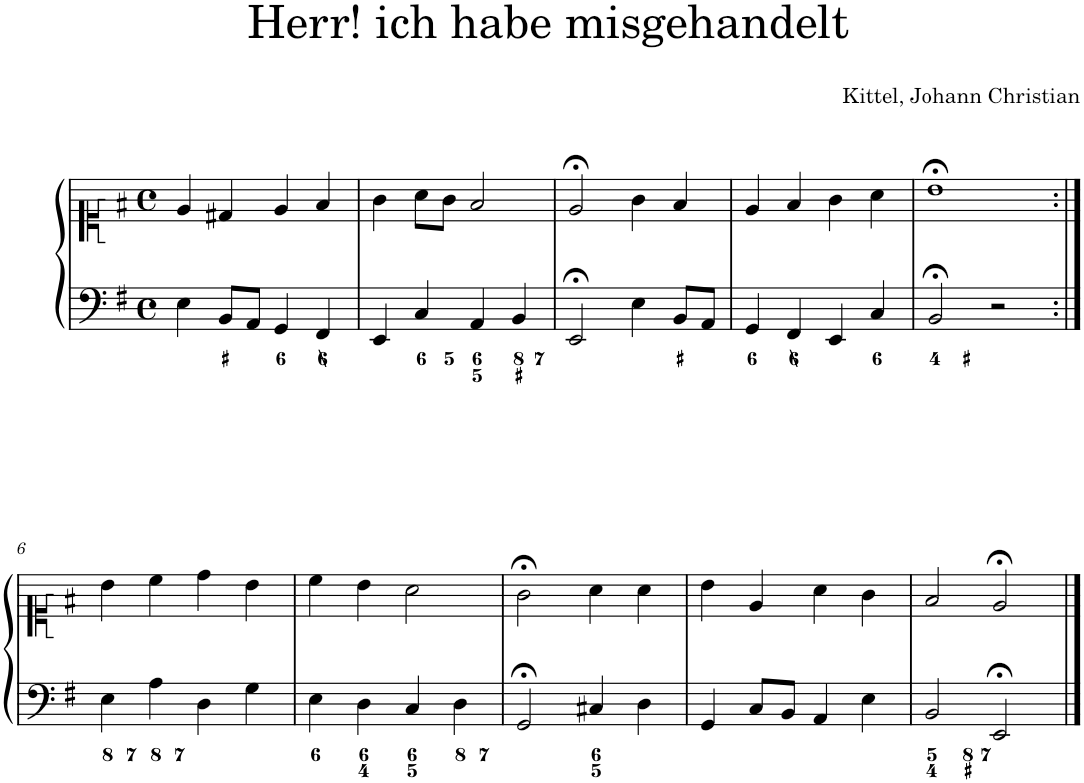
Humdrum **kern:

**kern	**kern
*part1	*part1
*staff2	*staff1
*I"Piano	*
*I'Pno.	*
*clefF4	*clefC1
*k[f#]	*k[f#]
*M4/4	*M4/4
*met(c)	*met(c)
=1	=1
4E\	4e/
8BB/L	4d#X/
8AA/J	.
4GG/	4e/
4FF#/	4f#/
=2	=2
4EE/	4g\
4C/	8a\L
.	8g\J
4AA/	2f#/
4BB/	.
=3	=3
2EE;</	2e;</
4E\	4g\
8BB/L	4f#/
8AA/J	.
=4	=4
4GG/	4e/
4FF#/	4f#/
4EE/	4g\
4C/	4a\
=5	=5
2BB;</	1b;<
2r	.
!!LO:LB:g=z
=6:|!	=6:|!
4E\	4b\
4A\	4cc\
4D\	4dd\
4G\	4b\
=7	=7
4E\	4cc\
4D\	4b\
4C/	2a\
4D\	.
=8	=8
2GG;</	2g;<\
4C#X/	4a\
4D\	4a\
=9	=9
4GG/	4b\
8C/L	4e/
8BB/J	.
4AA/	4a\
4E\	4g\
=10	=10
2BB/	2f#/
2EE;</	2e;</
==	==
*-	*-
